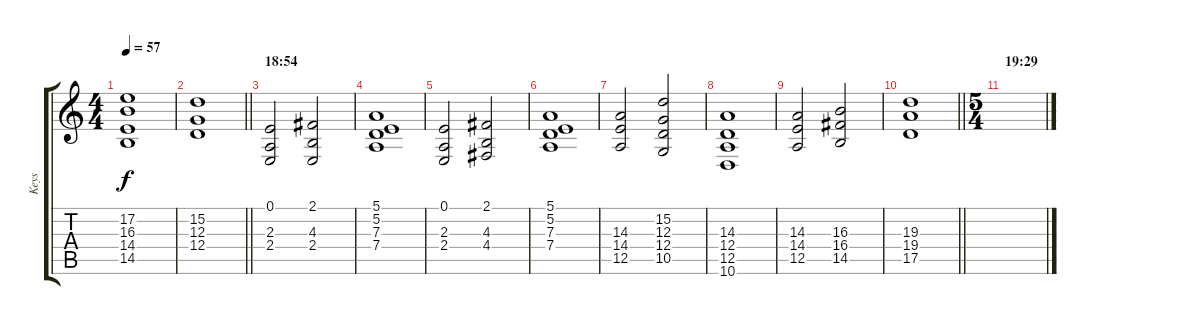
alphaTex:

\track ("Keys" "Keys") {instrument voiceoohs}
\staff {score tabs}
\tuning (E4 B3 G3 D3 A2 E2) {hide}
\ts (4 4)
\tempo 57
\clef g2
\ks c
(17.2 16.3 14.4 14.5).1{dy f} |
\barLineRight lightlight
(15.2 12.3 12.4).1 |
\section ("" "18:54")
(0.1 2.3 2.4).2 (2.1 4.3 2.4).2 |
(5.1 5.2 7.3 7.4).1 |
(0.1 2.3 2.4).2 (2.1 4.3 4.4).2 |
(5.1 5.2 7.3 7.4).1 |
(14.3 14.4 12.5).2{volume 4} (15.2 12.3 12.4 10.5).2 |
(14.3 12.4 12.5 10.6).1 |
(14.3 14.4 12.5).2 (16.3 16.4 14.5).2 |
\barLineRight lightlight
(19.3 19.4 17.5).1 |
\ts (5 4)
\section ("" "19:29")
